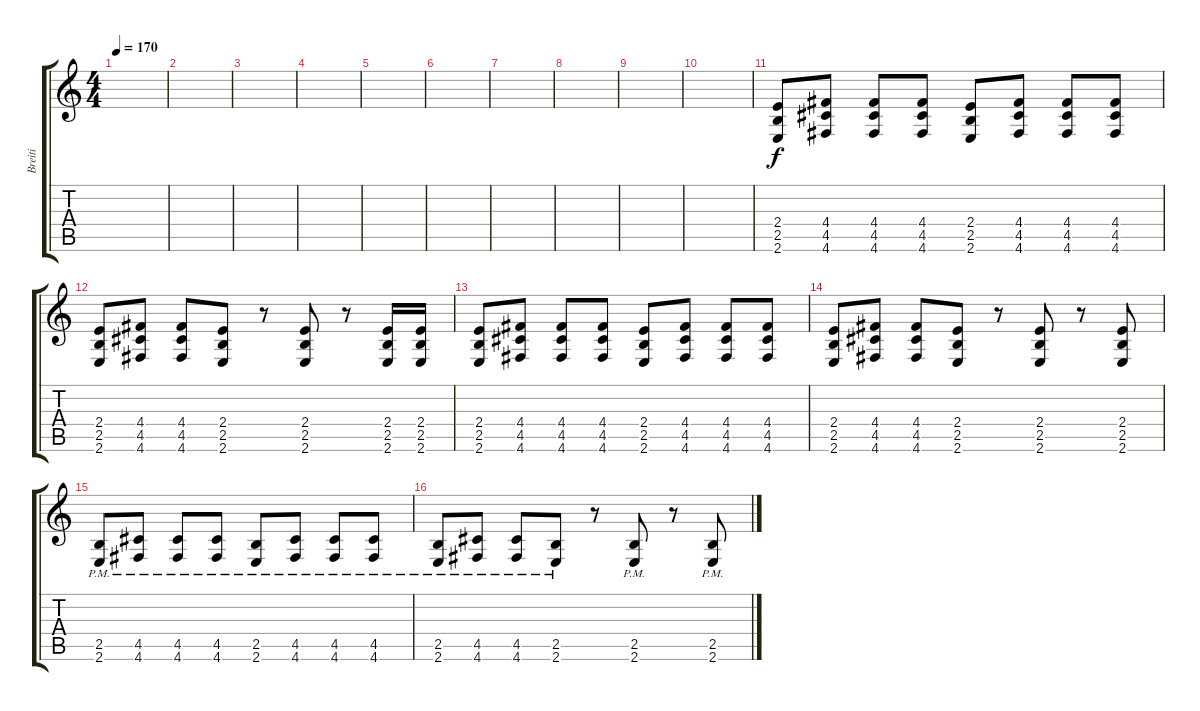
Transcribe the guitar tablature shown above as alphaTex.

\track ("Breiti" "Breiti") {instrument overdrivenguitar}
\staff {score tabs}
\tuning (E4 B3 G3 D3 A2 D2) {hide}
\ts (4 4)
\tempo 170
\clef g2
\ks c
|
|
|
|
|
|
|
|
|
|
(2.4 2.5 2.6).8 (4.4 4.5 4.6).8 (4.4 4.5 4.6).8 (4.4 4.5 4.6).8 (2.4 2.5 2.6).8 (4.4 4.5 4.6).8 (4.4 4.5 4.6).8 (4.4 4.5 4.6).8 |
(2.4 2.5 2.6).8 (4.4 4.5 4.6).8 (4.4 4.5 4.6).8 (2.4 2.5 2.6).8 r.8 (2.4 2.5 2.6).8 r.8 (2.4 2.5 2.6).16 (2.4 2.5 2.6).16 |
(2.4 2.5 2.6).8 (4.4 4.5 4.6).8 (4.4 4.5 4.6).8 (4.4 4.5 4.6).8 (2.4 2.5 2.6).8 (4.4 4.5 4.6).8 (4.4 4.5 4.6).8 (4.4 4.5 4.6).8 |
(2.4 2.5 2.6).8 (4.4 4.5 4.6).8 (4.4 4.5 4.6).8 (2.4 2.5 2.6).8 r.8 (2.4 2.5 2.6).8 r.8 (2.4 2.5 2.6).8 |
(2.5{pm} 2.6{pm}).8 (4.5{pm} 4.6{pm}).8 (4.5{pm} 4.6{pm}).8 (4.5{pm} 4.6{pm}).8 (2.5{pm} 2.6{pm}).8 (4.5{pm} 4.6{pm}).8 (4.5{pm} 4.6{pm}).8 (4.5{pm} 4.6{pm}).8 |
(2.5{pm} 2.6{pm}).8 (4.5{pm} 4.6{pm}).8 (4.5{pm} 4.6{pm}).8 (2.5{pm} 2.6{pm}).8 r.8 (2.5{pm} 2.6{pm}).8 r.8 (2.5{pm} 2.6{pm}).8
